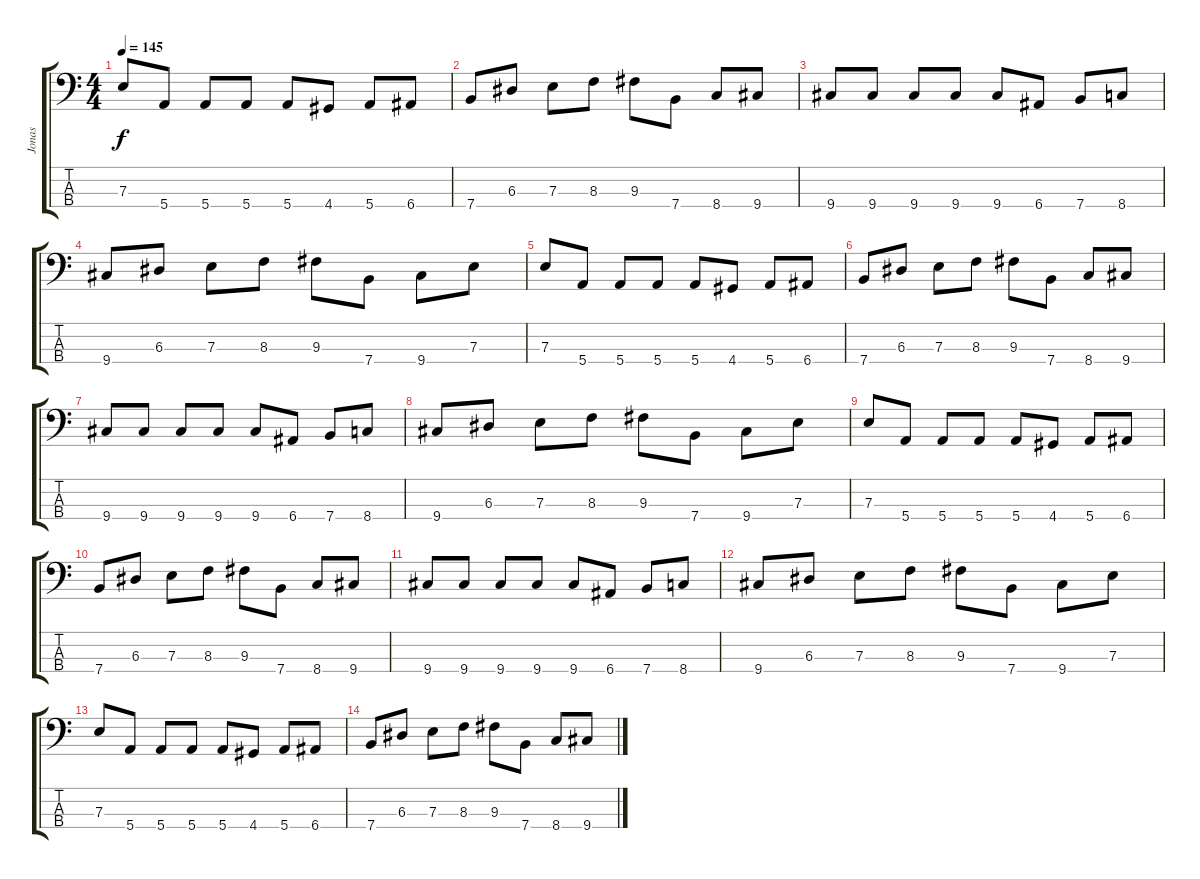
\track ("Jonas" "Jonas") {instrument slapbass2}
\staff {score tabs}
\tuning (G2 D2 A1 E1) {hide}
\ts (4 4)
\tempo 145
\clef f4
\ks c
7.3.8{dy f} 5.4.8 5.4.8 5.4.8 5.4.8 4.4.8 5.4.8 6.4.8 |
7.4.8 6.3.8 7.3.8 8.3.8 9.3.8 7.4.8 8.4.8 9.4.8 |
9.4.8 9.4.8 9.4.8 9.4.8 9.4.8 6.4.8 7.4.8 8.4.8 |
9.4.8 6.3.8 7.3.8 8.3.8 9.3.8 7.4.8 9.4.8 7.3.8 |
7.3.8 5.4.8 5.4.8 5.4.8 5.4.8 4.4.8 5.4.8 6.4.8 |
7.4.8 6.3.8 7.3.8 8.3.8 9.3.8 7.4.8 8.4.8 9.4.8 |
9.4.8 9.4.8 9.4.8 9.4.8 9.4.8 6.4.8 7.4.8 8.4.8 |
9.4.8 6.3.8 7.3.8 8.3.8 9.3.8 7.4.8 9.4.8 7.3.8 |
7.3.8 5.4.8 5.4.8 5.4.8 5.4.8 4.4.8 5.4.8 6.4.8 |
7.4.8 6.3.8 7.3.8 8.3.8 9.3.8 7.4.8 8.4.8 9.4.8 |
9.4.8 9.4.8 9.4.8 9.4.8 9.4.8 6.4.8 7.4.8 8.4.8 |
9.4.8 6.3.8 7.3.8 8.3.8 9.3.8 7.4.8 9.4.8 7.3.8 |
7.3.8 5.4.8 5.4.8 5.4.8 5.4.8 4.4.8 5.4.8 6.4.8 |
7.4.8 6.3.8 7.3.8 8.3.8 9.3.8 7.4.8 8.4.8 9.4.8
